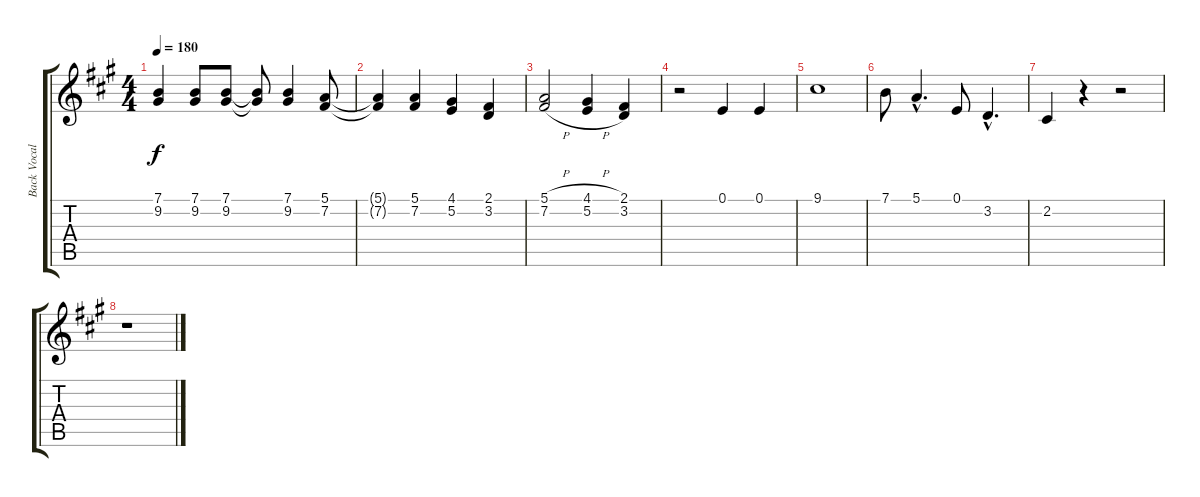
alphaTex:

\track ("Back Vocals" "Back Vocal") {instrument tenorsax}
\staff {score tabs}
\tuning (E4 B3 G3 D3 A2 E2) {hide}
\ts (4 4)
\tempo 180
\clef g2
\ks a
(7.1 9.2).4{dy f} (7.1 9.2).8 (7.1 9.2).8 (7.1{t} 9.2{t}).8 (7.1 9.2).4 (5.1 7.2).8 |
(5.1{t} 7.2{t}).4 (5.1 7.2).4 (4.1 5.2).4 (2.1 3.2).4 |
(5.1{h} 7.2{h}).2 (4.1{h} 5.2{h}).4 (2.1 3.2).4 |
r.2 0.1.4 0.1.4 |
9.1.1 |
7.1.8 5.1{hac}.4{d} 0.1.8 3.2{hac}.4{d} |
2.2.4 r.4 r.2 |
r.1
